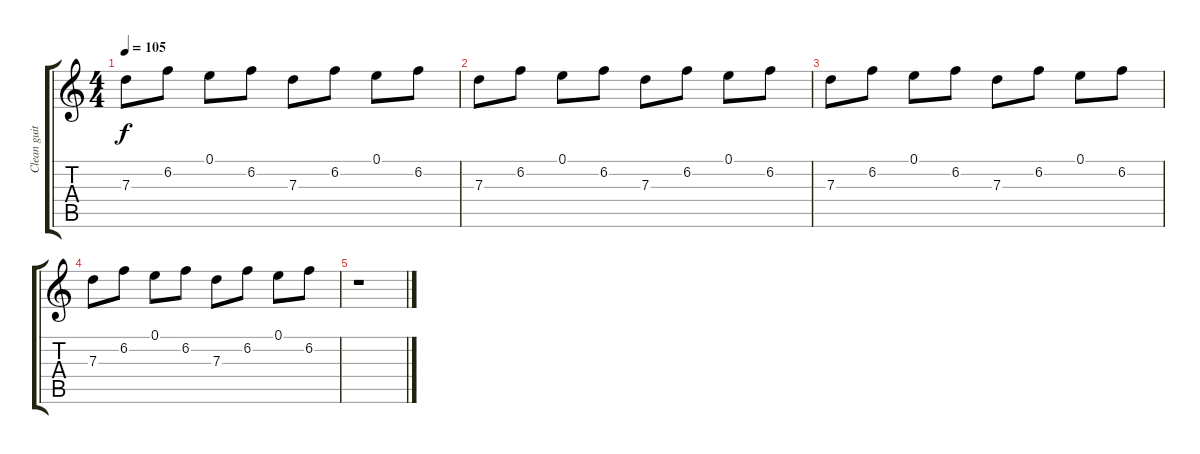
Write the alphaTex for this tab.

\track ("Clean guitar" "Clean guit") {instrument electricguitarclean}
\staff {score tabs}
\tuning (E4 B3 G3 D3 A2 E2) {hide}
\ts (4 4)
\tempo 105
\clef g2
\ks c
7.3.8{dy f} 6.2.8 0.1.8 6.2.8 7.3.8 6.2.8 0.1.8 6.2.8 |
7.3.8 6.2.8 0.1.8 6.2.8 7.3.8 6.2.8 0.1.8 6.2.8 |
7.3.8 6.2.8 0.1.8 6.2.8 7.3.8 6.2.8 0.1.8 6.2.8 |
7.3.8 6.2.8 0.1.8 6.2.8 7.3.8 6.2.8 0.1.8 6.2.8 |
r.1
